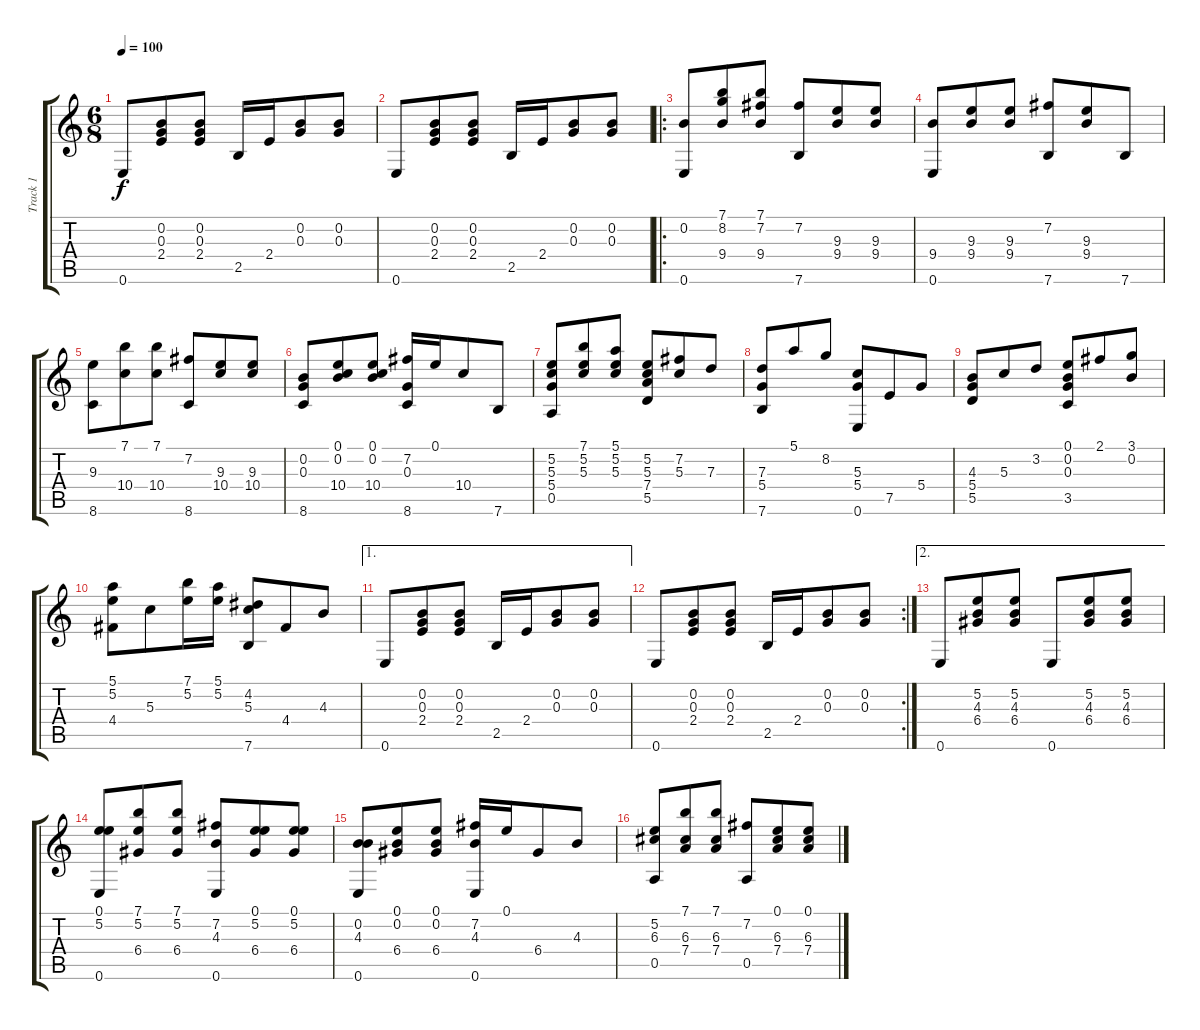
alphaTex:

\track ("Track 1" "Track 1") {instrument acousticguitarsteel}
\staff {score tabs}
\tuning (E4 B3 G3 D3 A2 E2) {hide}
\ts (6 8)
\tempo 100
\clef g2
\ks c
0.6.8{dy f instrument acousticguitarsteel} (0.2 0.3 2.4).8 (0.2 0.3 2.4).8 2.5.16 2.4.16 (0.2 0.3).8 (0.2 0.3).8 |
0.6.8 (0.2 0.3 2.4).8 (0.2 0.3 2.4).8 2.5.16 2.4.16 (0.2 0.3).8 (0.2 0.3).8 |
\ro
(0.2 0.6).8 (7.1 8.2 9.4).8 (7.1 7.2 9.4).8 (7.2 7.6).8 (9.3 9.4).8 (9.3 9.4).8 |
(9.4 0.6).8 (9.3 9.4).8 (9.3 9.4).8 (7.2 7.6).8 (9.3 9.4).8 7.6.8 |
(9.3 8.6).8 (7.1 10.4).8 (7.1 10.4).8 (7.2 8.6).8 (9.3 10.4).8 (9.3 10.4).8 |
(0.2 0.3 8.6).8 (0.1 0.2 10.4).8 (0.1 0.2 10.4).8 (7.2 0.3 8.6).16 0.1.16 10.4.8 7.6.8 |
(5.2 5.3 5.4 0.5).8 (7.1 5.2 5.3).8 (5.1 5.2 5.3).8 (5.2 5.3 7.4 5.5).8 (7.2 5.3).8 7.3.8 |
(7.3 5.4 7.6).8 5.1.8 8.2.8 (5.3 5.4 0.6).8 7.5.8 5.4.8 |
(4.3 5.4 5.5).8 5.3.8 3.2.8 (0.1 0.2 0.3 3.5).8 2.1.8 (3.1 0.2).8 |
(5.1 5.2 4.4).8 5.3.8 (7.1 5.2).16 (5.1 5.2).16 (4.2 5.3 7.6).8 4.4.8 4.3.8 |
\ae 1
0.6.8 (0.2 0.3 2.4).8 (0.2 0.3 2.4).8 2.5.16 2.4.16 (0.2 0.3).8 (0.2 0.3).8 |
\rc 2
0.6.8 (0.2 0.3 2.4).8 (0.2 0.3 2.4).8 2.5.16 2.4.16 (0.2 0.3).8 (0.2 0.3).8 |
\ae 2
0.6.8 (5.2 4.3 6.4).8 (5.2 4.3 6.4).8 0.6.8 (5.2 4.3 6.4).8 (5.2 4.3 6.4).8 |
(0.1 5.2 0.6).8 (7.1 5.2 6.4).8 (7.1 5.2 6.4).8 (7.2 4.3 0.6).8 (0.1 5.2 6.4).8 (0.1 5.2 6.4).8 |
(0.2 4.3 0.6).8 (0.1 0.2 6.4).8 (0.1 0.2 6.4).8 (7.2 4.3 0.6).16 0.1.16 6.4.8 4.3.8 |
(5.2 6.3 0.5).8 (7.1 6.3 7.4).8 (7.1 6.3 7.4).8 (7.2 0.5).8 (0.1 6.3 7.4).8 (0.1 6.3 7.4).8
